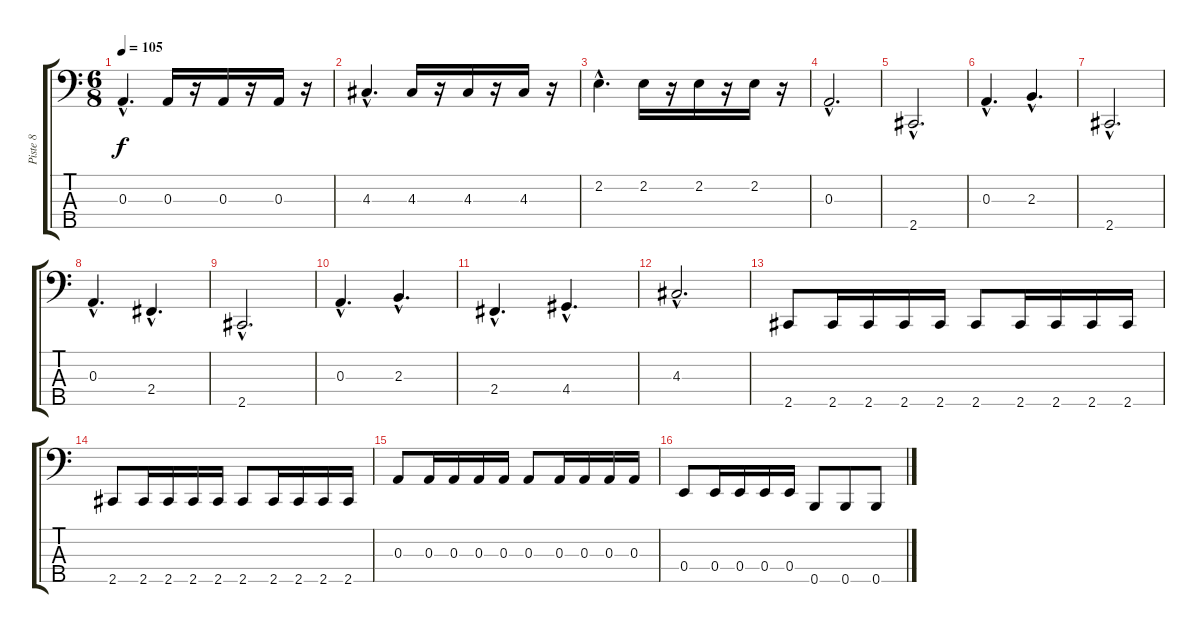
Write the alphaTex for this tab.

\track ("Piste 8" "Piste 8") {instrument electricbassfinger}
\staff {score tabs}
\tuning (G2 D2 A1 E1 B0) {hide}
\ts (6 8)
\tempo 105
\clef f4
\ks c
0.3{hac}.4{d dy f} 0.3.16 r.16 0.3.16 r.16 0.3.16 r.16 |
4.3{hac}.4{d} 4.3.16 r.16 4.3.16 r.16 4.3.16 r.16 |
2.2{hac}.4{d} 2.2.16 r.16 2.2.16 r.16 2.2.16 r.16 |
0.3{hac}.2{d} |
2.5{hac}.2{d} |
0.3{hac}.4{d} 2.3{hac}.4{d} |
2.5{hac}.2{d} |
0.3{hac}.4{d} 2.4{hac}.4{d} |
2.5{hac}.2{d} |
0.3{hac}.4{d} 2.3{hac}.4{d} |
2.4{hac}.4{d} 4.4{hac}.4{d} |
4.3{hac}.2{d} |
2.5.8 2.5.16 2.5.16 2.5.16 2.5.16 2.5.8 2.5.16 2.5.16 2.5.16 2.5.16 |
2.5.8 2.5.16 2.5.16 2.5.16 2.5.16 2.5.8 2.5.16 2.5.16 2.5.16 2.5.16 |
0.3.8 0.3.16 0.3.16 0.3.16 0.3.16 0.3.8 0.3.16 0.3.16 0.3.16 0.3.16 |
0.4.8 0.4.16 0.4.16 0.4.16 0.4.16 0.5.8 0.5.8 0.5.8
